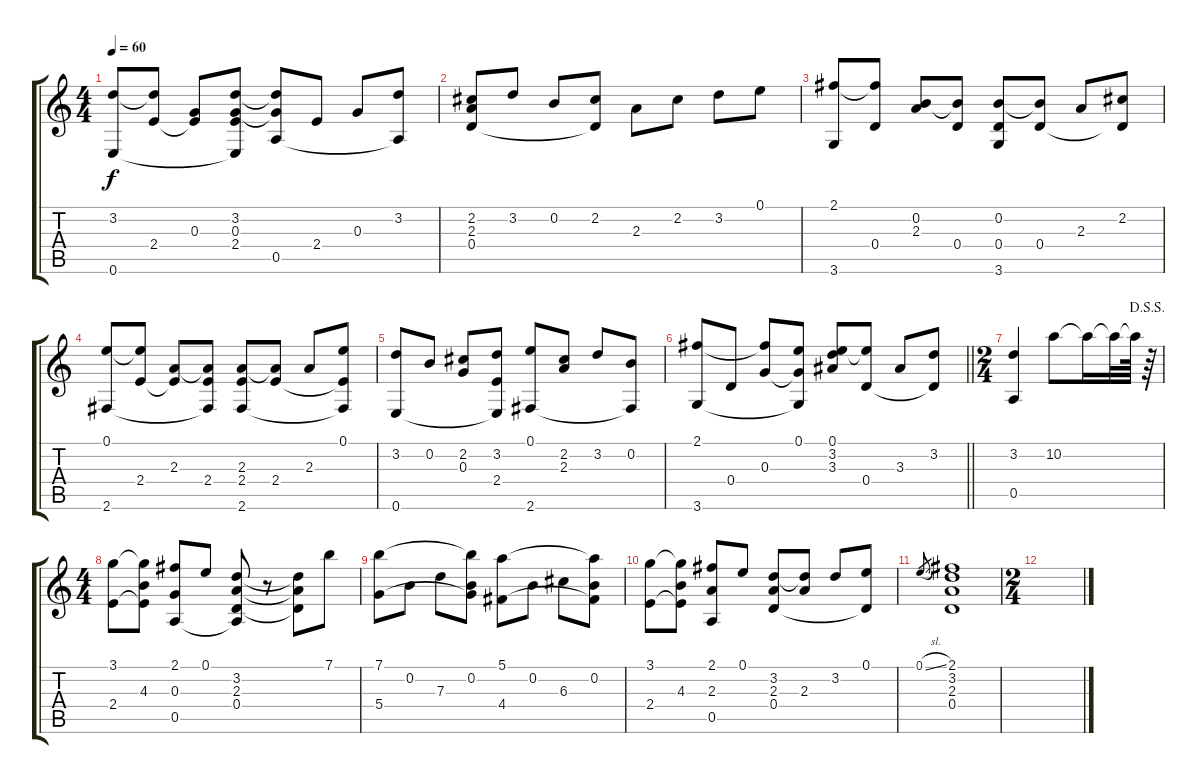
\track "" {instrument acousticguitarsteel}
\staff {score tabs}
\tuning (E4 B3 G3 D3 A2 E2) {hide}
\ts (4 4)
\tempo 60
\clef g2
\ks c
(3.2 0.6).8{dy f} (3.2{t} 2.4).8 (0.3 2.4{t}).8 (3.2 0.3 2.4 0.6{t}).8 (3.2{t} 0.3{t} 0.5).8 2.4.8 0.3.8 (3.2 0.5{t}).8 |
(2.2 2.3 0.4).8 3.2.8 0.2.8 (2.2 0.4{t}).8 2.3.8 2.2.8 3.2.8 0.1.8 |
(2.1 3.6).8 (2.1{t} 0.4).8 (0.2 2.3).8 (0.2{t} 0.4).8 (0.2 0.4 3.6).8 (0.2{t} 0.4).8 2.3.8 (2.2 0.4{t}).8 |
(0.1 2.6).8 (0.1{t} 2.4).8 (2.3 2.4{t}).8 (2.3{t} 2.4 2.6{t}).8 (2.3 2.4 2.6).8 (2.3{t} 2.4).8 2.3.8 (0.1 2.4{t} 2.6{t}).8 |
(3.2 0.6).8 0.2.8 (2.2 0.3).8 (3.2 2.4 0.6{t}).8 (0.1 2.6).8 (2.2 2.3).8 3.2.8 (0.2 2.6{t}).8 |
\barLineRight lightlight
(2.1 3.6).8 0.4.8 (2.1{t} 0.3).8 (0.1 0.3{t} 3.6{t}).8 (0.1 3.2 3.3).8 (0.1{t} 0.4).8 3.3.8 (3.2 0.4{t}).8 |
\ts (2 4)
\jump dalsegnosegno
(3.2 0.5).4 10.2.8 10.2{t}.16 10.2{t}.32 10.2{t}.64 r.64 |
\ts (4 4)
(3.1 2.4).8 (3.1{t} 4.3 2.4{t}).8 (2.1 0.3 0.5).8 0.1.8 (3.2 2.3 0.4 0.5{t}).8 r.8 (3.2{t} 2.3{t} 0.4{t}).8 7.1.8 |
(7.1 5.4).8 0.2.8 7.3.8 (7.1{t} 0.2 5.4{t}).8 (5.1 4.4).8 0.2.8 6.3.8 (5.1{t} 0.2 4.4{t}).8 |
(3.1 2.4).8 (3.1{t} 4.3 2.4{t}).8 (2.1 2.3 0.5).8 0.1.8 (3.2 2.3 0.4).8 (3.2{t} 2.3).8 3.2.8 (0.1 0.4{t}).8 |
0.1{sl}.8{gr} (2.1 3.2 2.3 0.4).1 |
\ts (2 4)
